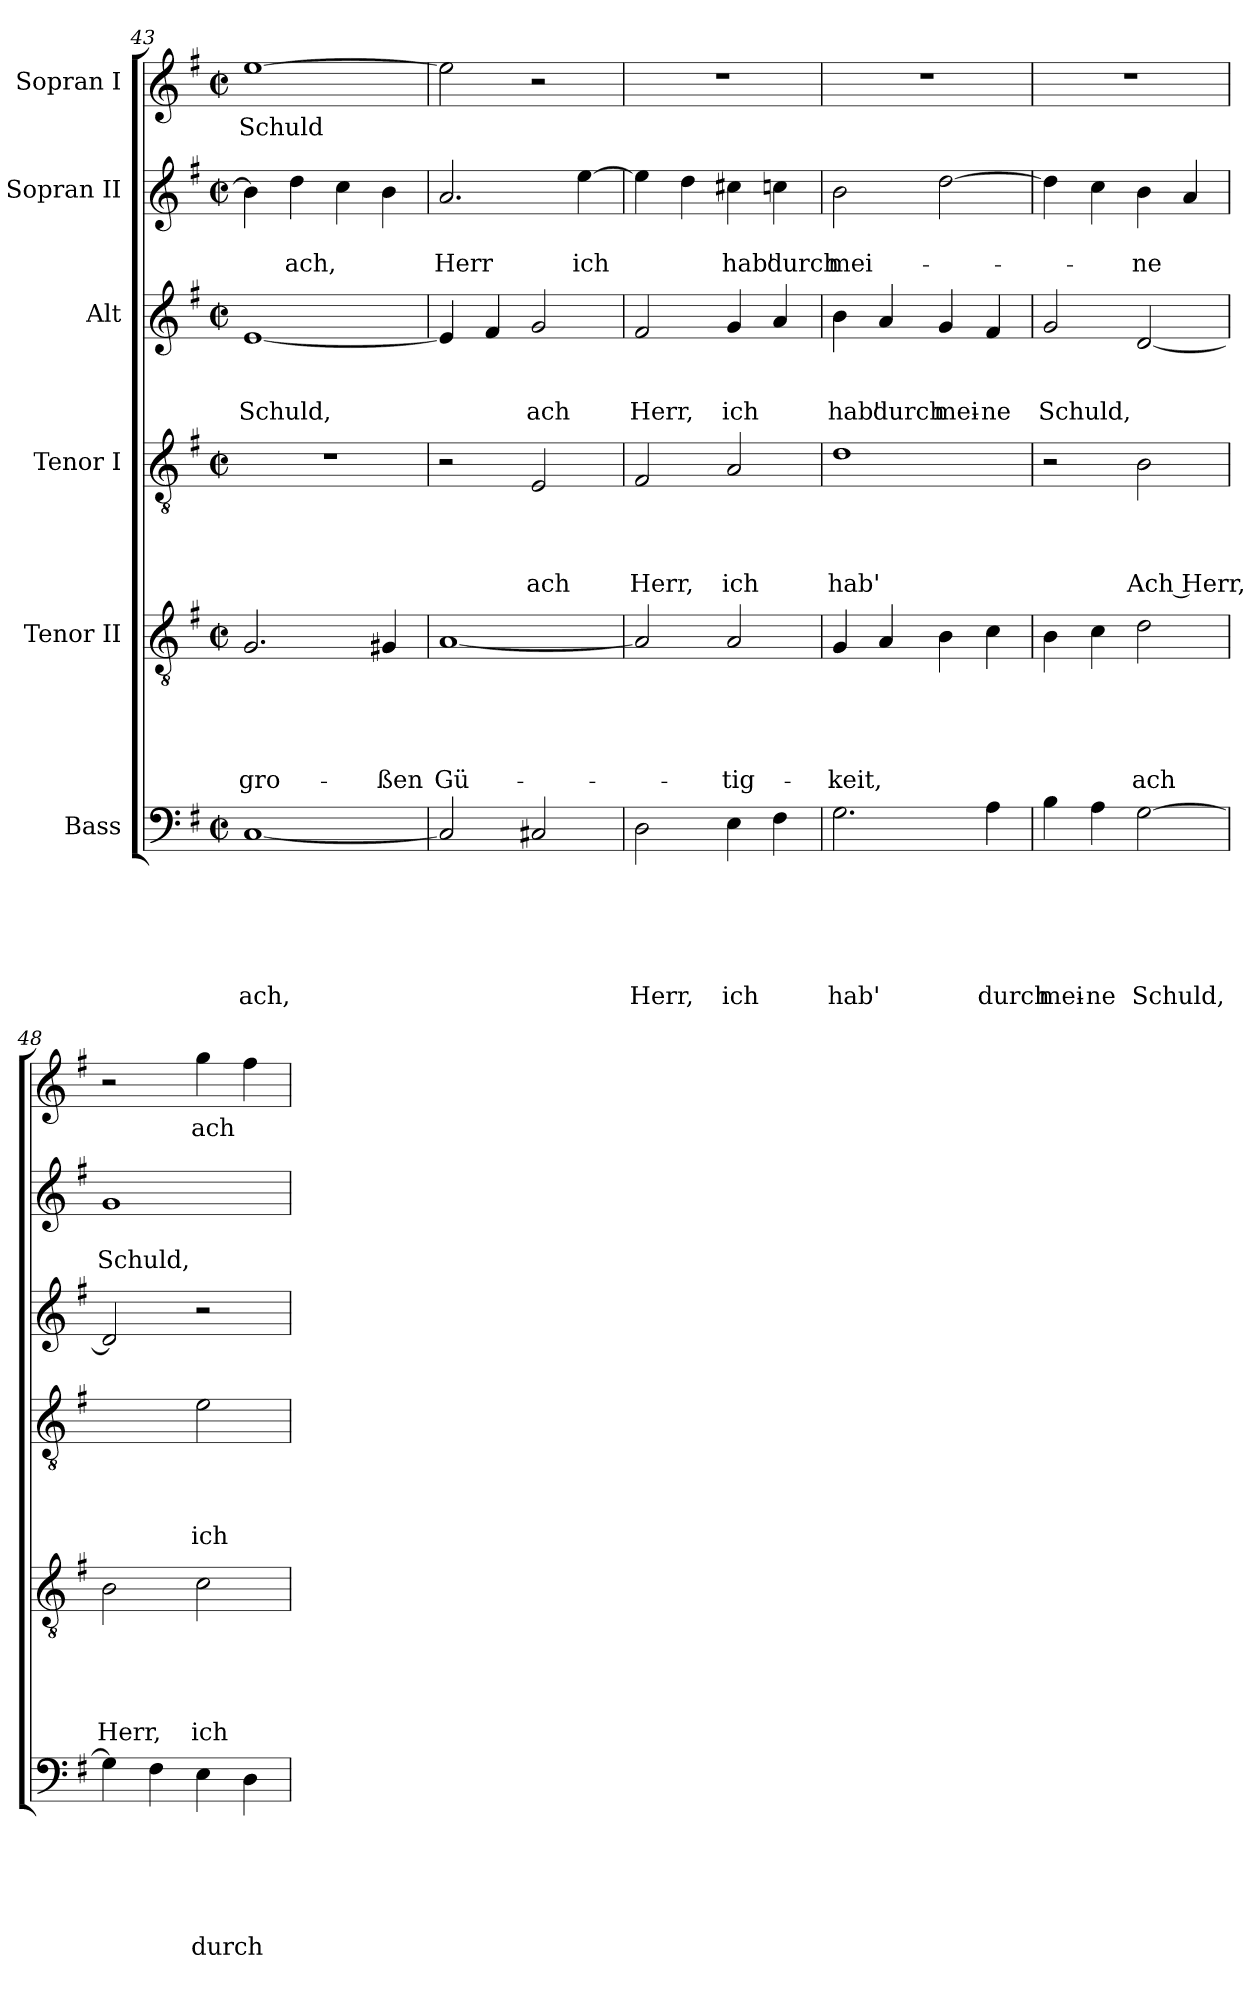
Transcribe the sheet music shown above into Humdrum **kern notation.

**kern	**text	**text	**text	**text	**text	**text	**kern	**text	**text	**text	**text	**text	**kern	**text	**text	**text	**text	**kern	**text	**text	**text	**kern	**text	**text	**kern	**text
*part6	*part6	*part6	*part6	*part6	*part6	*part6	*part5	*part5	*part5	*part5	*part5	*part5	*part4	*part4	*part4	*part4	*part4	*part3	*part3	*part3	*part3	*part2	*part2	*part2	*part1	*part1
*staff6	*staff6	*staff6	*staff6	*staff6	*staff6	*staff6	*staff5	*staff5	*staff5	*staff5	*staff5	*staff5	*staff4	*staff4	*staff4	*staff4	*staff4	*staff3	*staff3	*staff3	*staff3	*staff2	*staff2	*staff2	*staff1	*staff1
*I"Bass	*	*	*	*	*	*	*I"Tenor II	*	*	*	*	*	*I"Tenor I	*	*	*	*	*I"Alt	*	*	*	*I"Sopran II	*	*	*I"Sopran I	*
*clefF4	*	*	*	*	*	*	*clefGv2	*	*	*	*	*	*clefGv2	*	*	*	*	*clefG2	*	*	*	*clefG2	*	*	*clefG2	*
*k[f#]	*	*	*	*	*	*	*k[f#]	*	*	*	*	*	*k[f#]	*	*	*	*	*k[f#]	*	*	*	*k[f#]	*	*	*k[f#]	*
*G:	*	*	*	*	*	*	*G:	*	*	*	*	*	*G:	*	*	*	*	*G:	*	*	*	*G:	*	*	*G:	*
*M2/2	*	*	*	*	*	*	*M2/2	*	*	*	*	*	*M2/2	*	*	*	*	*M2/2	*	*	*	*M2/2	*	*	*M2/2	*
*met(c|)	*	*	*	*	*	*	*met(c|)	*	*	*	*	*	*met(c|)	*	*	*	*	*met(c|)	*	*	*	*met(c|)	*	*	*met(c|)	*
=43	=43	=43	=43	=43	=43	=43	=43	=43	=43	=43	=43	=43	=43	=43	=43	=43	=43	=43	=43	=43	=43	=43	=43	=43	=43	=43
!	!	!	!	!	!	!LO:LY:b	!	!	!	!	!	!LO:LY:b	!	!	!	!	!	!	!	!	!LO:LY:b	!	!	!	!	!LO:LY:b
[<1C	.	.	.	.	.	ach,	2.G/	.	.	.	.	gro-	1r	.	.	.	.	[<1e	.	.	Schuld,	4b\]	.	.	[>1ee	Schuld
!	!	!	!	!	!	!	!	!	!	!	!	!	!	!	!	!	!	!	!	!	!	!	!	!LO:LY:b	!	!
.	.	.	.	.	.	.	.	.	.	.	.	.	.	.	.	.	.	.	.	.	.	4dd\	.	ach,	.	.
.	.	.	.	.	.	.	.	.	.	.	.	.	.	.	.	.	.	.	.	.	.	4cc\	.	.	.	.
!	!	!	!	!	!	!	!	!	!	!	!	!LO:LY:b	!	!	!	!	!	!	!	!	!	!	!	!	!	!
.	.	.	.	.	.	.	4G#X/	.	.	.	.	-ßen	.	.	.	.	.	.	.	.	.	4b\	.	.	.	.
=44	=44	=44	=44	=44	=44	=44	=44	=44	=44	=44	=44	=44	=44	=44	=44	=44	=44	=44	=44	=44	=44	=44	=44	=44	=44	=44
!	!	!	!	!	!	!	!	!	!	!	!	!LO:LY:b	!	!	!	!	!	!	!	!	!	!	!	!LO:LY:b	!	!
2C/]	.	.	.	.	.	.	[<1A	.	.	.	.	Gü-	2r	.	.	.	.	4e/]	.	.	.	2.a/	.	Herr	2ee\]	.
.	.	.	.	.	.	.	.	.	.	.	.	.	.	.	.	.	.	4f#/	.	.	.	.	.	.	.	.
!	!	!	!	!	!	!	!	!	!	!	!	!	!	!	!	!	!LO:LY:b	!	!	!	!LO:LY:b	!	!	!	!	!
2C#X/	.	.	.	.	.	.	.	.	.	.	.	.	2E/	.	.	.	ach	2g/	.	.	ach	.	.	.	2r	.
!	!	!	!	!	!	!	!	!	!	!	!	!	!	!	!	!	!	!	!	!	!	!	!	!LO:LY:b	!	!
.	.	.	.	.	.	.	.	.	.	.	.	.	.	.	.	.	.	.	.	.	.	[>4ee\	.	ich	.	.
=45	=45	=45	=45	=45	=45	=45	=45	=45	=45	=45	=45	=45	=45	=45	=45	=45	=45	=45	=45	=45	=45	=45	=45	=45	=45	=45
!	!	!	!	!	!	!LO:LY:b	!	!	!	!	!	!	!	!	!	!	!LO:LY:b	!	!	!	!LO:LY:b	!	!	!	!	!
2D\	.	.	.	.	.	Herr,	2A/]	.	.	.	.	.	2F#/	.	.	.	Herr,	2f#/	.	.	Herr,	4ee\]	.	.	1r	.
.	.	.	.	.	.	.	.	.	.	.	.	.	.	.	.	.	.	.	.	.	.	4dd\	.	.	.	.
!	!	!	!	!	!	!LO:LY:b	!	!	!	!	!	!LO:LY:b	!	!	!	!	!LO:LY:b	!	!	!	!LO:LY:b	!	!	!LO:LY:b	!	!
4E\	.	.	.	.	.	ich	2A/	.	.	.	.	-tig-	2A/	.	.	.	ich	4g/	.	.	ich	4cc#X\	.	hab'	.	.
!	!	!	!	!	!	!	!	!	!	!	!	!	!	!	!	!	!	!	!	!	!	!	!	!LO:LY:b	!	!
4F#\	.	.	.	.	.	.	.	.	.	.	.	.	.	.	.	.	.	4a/	.	.	.	4ccn\	.	durch	.	.
=46	=46	=46	=46	=46	=46	=46	=46	=46	=46	=46	=46	=46	=46	=46	=46	=46	=46	=46	=46	=46	=46	=46	=46	=46	=46	=46
!	!	!	!	!	!	!LO:LY:b	!	!	!	!	!	!LO:LY:b	!	!	!	!	!LO:LY:b	!	!	!	!LO:LY:b	!	!	!LO:LY:b	!	!
2.G\	.	.	.	.	.	hab'	4G/	.	.	.	.	-keit,	1d	.	.	.	hab'	4b\	.	.	hab'	2b\	.	mei-	1r	.
!	!	!	!	!	!	!	!	!	!	!	!	!	!	!	!	!	!	!	!	!	!LO:LY:b	!	!	!	!	!
.	.	.	.	.	.	.	4A/	.	.	.	.	.	.	.	.	.	.	4a/	.	.	durch	.	.	.	.	.
!	!	!	!	!	!	!	!	!	!	!	!	!	!	!	!	!	!	!	!	!	!LO:LY:b	!	!	!	!	!
.	.	.	.	.	.	.	4B\	.	.	.	.	.	.	.	.	.	.	4g/	.	.	mei-	[>2dd\	.	.	.	.
!	!	!	!	!	!	!LO:LY:b	!	!	!	!	!	!	!	!	!	!	!	!	!	!	!LO:LY:b	!	!	!	!	!
4A\	.	.	.	.	.	durch	4c\	.	.	.	.	.	.	.	.	.	.	4f#/	.	.	-ne	.	.	.	.	.
=47	=47	=47	=47	=47	=47	=47	=47	=47	=47	=47	=47	=47	=47	=47	=47	=47	=47	=47	=47	=47	=47	=47	=47	=47	=47	=47
!	!	!	!	!	!	!LO:LY:b	!	!	!	!	!	!	!	!	!	!	!	!	!	!	!LO:LY:b	!	!	!	!	!
4B\	.	.	.	.	.	mei-	4B\	.	.	.	.	.	2r	.	.	.	.	2g/	.	.	Schuld,	4dd\]	.	.	1r	.
!	!	!	!	!	!	!LO:LY:b	!	!	!	!	!	!	!	!	!	!	!	!	!	!	!	!	!	!	!	!
4A\	.	.	.	.	.	-ne	4c\	.	.	.	.	.	.	.	.	.	.	.	.	.	.	4cc\	.	.	.	.
!	!	!	!	!	!	!LO:LY:b	!	!	!	!	!	!LO:LY:b	!	!	!	!	!LO:LY:b	!	!	!	!	!	!	!LO:LY:b	!	!
[>2G\	.	.	.	.	.	Schuld,	2d\	.	.	.	.	ach	2B\	.	.	.	Ach Herr,	[<2d/	.	.	.	4b\	.	-ne	.	.
.	.	.	.	.	.	.	.	.	.	.	.	.	.	.	.	.	.	.	.	.	.	4a/	.	.	.	.
=48	=48	=48	=48	=48	=48	=48	=48	=48	=48	=48	=48	=48	=48	=48	=48	=48	=48	=48	=48	=48	=48	=48	=48	=48	=48	=48
!	!	!	!	!	!	!	!	!	!	!	!	!LO:LY:b	!	!	!	!	!	!	!	!	!	!	!	!LO:LY:b	!	!
4G\]	.	.	.	.	.	.	2B\	.	.	.	.	Herr,	2ryy	.	.	.	.	2d/]	.	.	.	1g	.	Schuld,	2r	.
4F#\	.	.	.	.	.	.	.	.	.	.	.	.	.	.	.	.	.	.	.	.	.	.	.	.	.	.
!	!	!	!	!	!	!LO:LY:b	!	!	!	!	!	!LO:LY:b	!	!	!	!	!LO:LY:b	!	!	!	!	!	!	!	!	!LO:LY:b
4E\	.	.	.	.	.	durch	2c\	.	.	.	.	ich	2e\	.	.	.	ich	2r	.	.	.	.	.	.	4gg\	ach
4D\	.	.	.	.	.	.	.	.	.	.	.	.	.	.	.	.	.	.	.	.	.	.	.	.	4ff#\	.
=	=	=	=	=	=	=	=	=	=	=	=	=	=	=	=	=	=	=	=	=	=	=	=	=	=	=
*-	*-	*-	*-	*-	*-	*-	*-	*-	*-	*-	*-	*-	*-	*-	*-	*-	*-	*-	*-	*-	*-	*-	*-	*-	*-	*-
